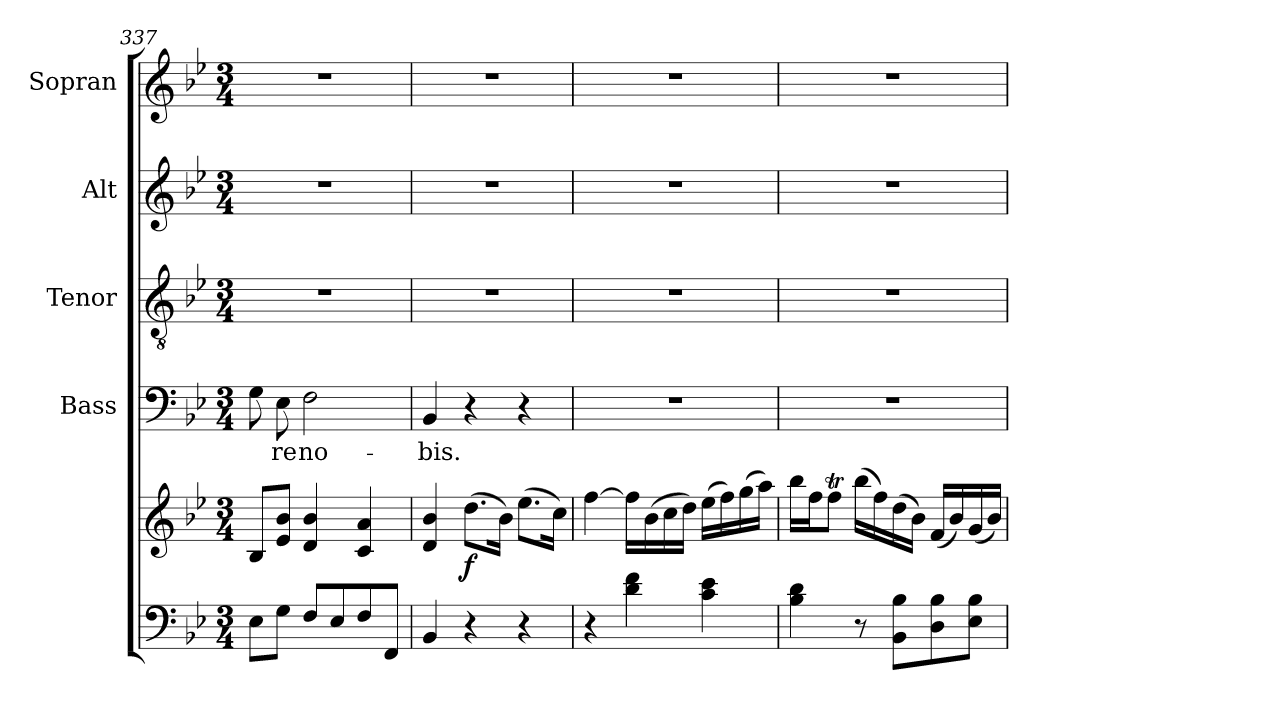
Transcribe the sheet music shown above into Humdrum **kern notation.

**kern	**kern	**dynam	**kern	**text	**kern	**kern	**kern
*part5	*part5	*part5	*part4	*part4	*part3	*part2	*part1
*staff6	*staff5	*staff5/6	*staff4	*staff4	*staff3	*staff2	*staff1
*	*	*	*I"Bass	*	*I"Tenor	*I"Alt	*I"Sopran
*	*	*	*I'B.	*	*I'T.	*I'A.	*I'S.
*clefF4	*clefG2	*	*clefF4	*	*clefGv2	*clefG2	*clefG2
*k[b-e-]	*k[b-e-]	*	*k[b-e-]	*	*k[b-e-]	*k[b-e-]	*k[b-e-]
*B-:	*B-:	*	*B-:	*	*B-:	*B-:	*B-:
*M3/4	*M3/4	*	*M3/4	*	*M3/4	*M3/4	*M3/4
=337	=337	=337	=337	=337	=337	=337	=337
8E-\L	8B-/L	.	8G\	.	2.r	2.r	2.r
!	!	!	!	!LO:LY:b	!	!	!
8G\J	8e-/ 8b-/J	.	8E-\	-re	.	.	.
!	!	!	!	!LO:LY:b	!	!	!
8F/L	4d/ 4b-/	.	2F\	no-	.	.	.
8E-/	.	.	.	.	.	.	.
8F/	4c/ 4a/	.	.	.	.	.	.
8FF/J	.	.	.	.	.	.	.
=338	=338	=338	=338	=338	=338	=338	=338
!	!	!	!	!LO:LY:b	!	!	!
4BB-/	4d/ 4b-/	.	4BB-/	-bis.	2.r	2.r	2.r
!	!	!LO:DY:b	!	!	!	!	!
4r	(>8.dd\L	f	4r	.	.	.	.
.	16b-\Jk)	.	.	.	.	.	.
4r	(>8.ee-\L	.	4r	.	.	.	.
.	16cc\Jk)	.	.	.	.	.	.
!!LO:LB:g=z
=339	=339	=339	=339	=339	=339	=339	=339
4r	[4ff\	.	2.r	.	2.r	2.r	2.r
4d\ 4f\	16ff\LL]	.	.	.	.	.	.
.	(>16b-\	.	.	.	.	.	.
.	16cc\	.	.	.	.	.	.
.	16dd\JJ)	.	.	.	.	.	.
4c\ 4e-\	(>16ee-\LL	.	.	.	.	.	.
.	16ff\)	.	.	.	.	.	.
.	(>16gg\	.	.	.	.	.	.
.	16aa\JJ)	.	.	.	.	.	.
=340	=340	=340	=340	=340	=340	=340	=340
4B-\ 4d\	16bb-\LL	.	2.r	.	2.r	2.r	2.r
.	16ff\J	.	.	.	.	.	.
.	8ffT\J	.	.	.	.	.	.
8r	(>16bb-\LL	.	.	.	.	.	.
.	16ff\)	.	.	.	.	.	.
8BB-\ 8B-\L	(>16dd\	.	.	.	.	.	.
.	16b-\JJ)	.	.	.	.	.	.
8D\ 8B-\	(<16f/LL	.	.	.	.	.	.
.	16b-/)	.	.	.	.	.	.
8E-\ 8B-\J	(<16g/	.	.	.	.	.	.
.	16b-/JJ)	.	.	.	.	.	.
=	=	=	=	=	=	=	=
*-	*-	*-	*-	*-	*-	*-	*-
